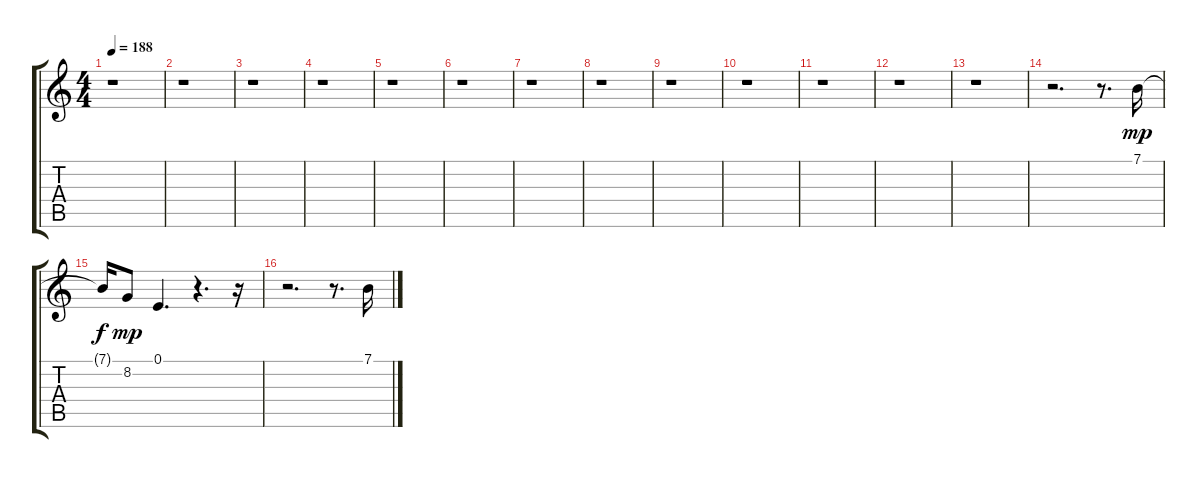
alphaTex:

\track "" {instrument lead1square}
\staff {score tabs}
\tuning (E4 B3 G3 D3 A2 E2) {hide}
\ts (4 4)
\tempo 188
\clef g2
\ks c
r.1{dy f} |
r.1 |
r.1 |
r.1 |
r.1 |
r.1 |
r.1 |
r.1 |
r.1 |
r.1 |
r.1 |
r.1 |
r.1 |
r.2{d} r.8{d} 7.1.16{dy mp} |
7.1{t}.16{dy f} 8.2.8{dy mp} 0.1.4{d} r.4{d} r.16 |
r.2{d} r.8{d} 7.1.16
